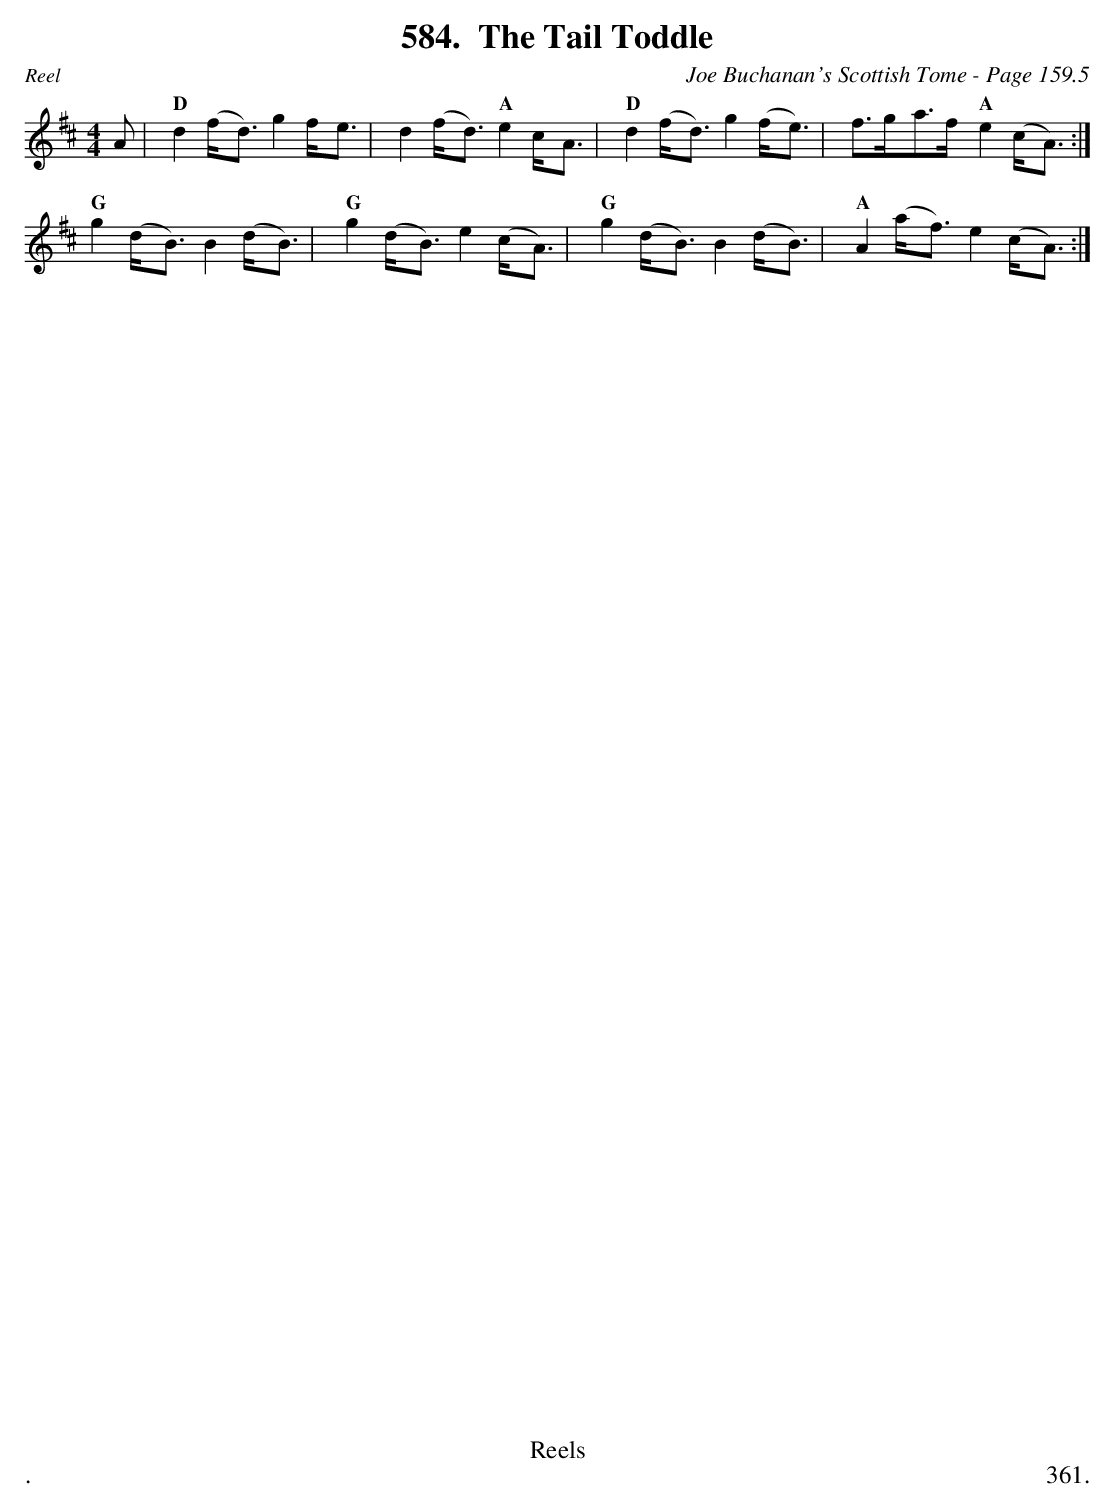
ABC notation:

X:1
T:Tail Toddle, The
C:Joe Buchanan's Scottish Tome - Page 159.5
L:1/8
M:4/4
K:D
A | "D"d2 (f<d) g2 f<e | d2 (f<d) "A"e2 c<A | "D"d2 (f<d) g2 (f<e) | f>ga>f "A"e2 (c<A) :|
"G"g2 (d<B) B2 (d<B) | "G"g2 (d<B) e2 (c<A) | "G"g2 (d<B) B2 (d<B) | "A"A2 (a<f) e2 (c<A) :|
